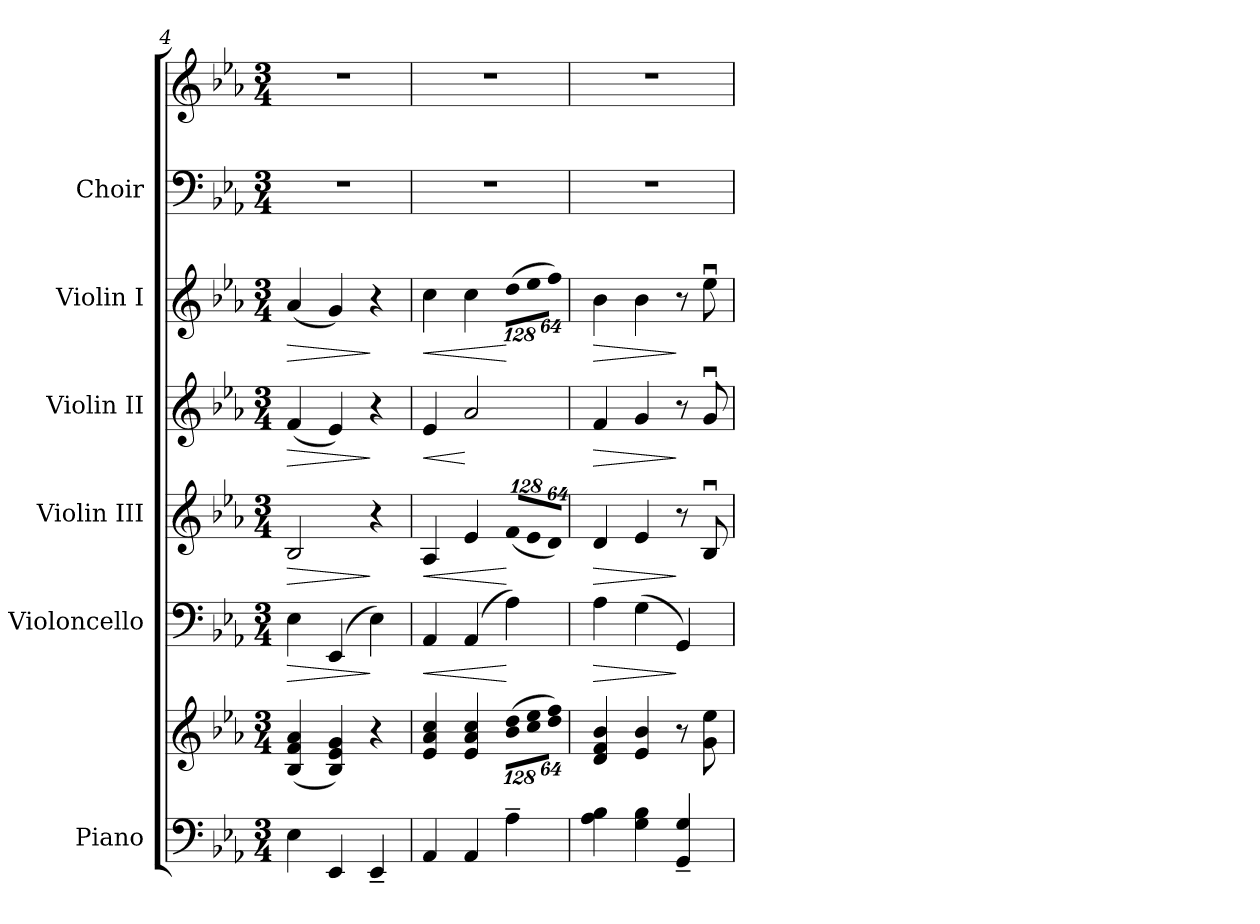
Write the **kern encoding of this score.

**kern	**kern	**kern	**dynam	**kern	**dynam	**kern	**dynam	**kern	**dynam	**kern	**kern
*part6	*part6	*part5	*part5	*part4	*part4	*part3	*part3	*part2	*part2	*part1	*part1
*staff8	*staff7	*staff6	*staff6	*staff5	*staff5	*staff4	*staff4	*staff3	*staff3	*staff2	*staff1
*I"Piano	*	*I"Violoncello	*	*I"Violin III	*	*I"Violin II	*	*I"Violin I	*	*I"Choir	*
*I'Pno.	*	*I'Vc.	*	*I'Vln. II	*	*I'Vln. II	*	*I'Vln. I	*	*I'Choir	*
*clefF4	*clefG2	*clefF4	*	*clefG2	*	*clefG2	*	*clefG2	*	*clefF4	*clefG2
*k[b-e-a-]	*k[b-e-a-]	*k[b-e-a-]	*	*k[b-e-a-]	*	*k[b-e-a-]	*	*k[b-e-a-]	*	*k[b-e-a-]	*k[b-e-a-]
*E-:	*E-:	*E-:	*	*E-:	*	*E-:	*	*E-:	*	*E-:	*E-:
*M3/4	*M3/4	*M3/4	*	*M3/4	*	*M3/4	*	*M3/4	*	*M3/4	*M3/4
=4	=4	=4	=4	=4	=4	=4	=4	=4	=4	=4	=4
!	!	!	!LO:HP:b	!	!LO:HP:b	!	!LO:HP:b	!	!LO:HP:b	!LO:N:vis=1	!LO:N:vis=1
4E-i\	(4B-i/ 4fi 4a-i	4E-i\	>	2B-i/	>	(4fi/	>	(4a-i/	>	2.r	2.r
4EE-i/	4B-i/ 4e-i 4gi)	(4EE-i/	.	.	.	4e-i/)	.	4gi/)	.	.	.
4EE-~i/	4r	4E-i\)	]	4r	]	4r	]	4r	]	.	.
=5	=5	=5	=5	=5	=5	=5	=5	=5	=5	=5	=5
!	!	!	!LO:HP:b	!	!LO:HP:b	!	!LO:HP:b	!	!LO:HP:b	!LO:N:vis=1	!LO:N:vis=1
4AA-i/	4e-i/ 4a-i 4cci	4AA-i/	<	4A-i/	<	4e-i/	<	4cci\	<	2.r	2.r
4AA-i/	4e-i/ 4a-i 4cci	(4AA-i/	.	4e-i/	.	2a-i/	[	4cci\	.	.	.
*	*Xbrackettup	*	*	*	*	*	*	*	*	*	*
!	!LO:N:vis=8	!	!	!	!	!	!	!	!	!	!
*	*	*	*	*Xbrackettup	*	*	*	*	*	*	*
!	!	!	!	!LO:N:vis=8	!	!	!	!	!	!	!
*	*	*	*	*	*	*	*	*Xbrackettup	*	*	*
!	!	!	!	!	!	!	!	!LO:N:vis=8	!	!	!
4A-~i\	(1024%85b-i\ 1024%85ddiL	4A-i\)	[	(1024%85fi/L	[	.	.	(1024%85ddi\L	[	.	.
!	!LO:N:vis=8	!	!	!LO:N:vis=8	!	!	!	!LO:N:vis=8	!	!	!
.	1024%85cci\ 1024%85ee-i	.	.	1024%85e-i/	.	.	.	1024%85ee-i\	.	.	.
!	!LO:N:vis=8	!	!	!LO:N:vis=8	!	!	!	!LO:N:vis=8	!	!	!
.	512%43ddi\ 512%43ffiJ)	.	.	512%43di/J)	.	.	.	512%43ffi\J)	.	.	.
=6	=6	=6	=6	=6	=6	=6	=6	=6	=6	=6	=6
!	!	!	!LO:HP:b	!	!LO:HP:b	!	!LO:HP:b	!	!LO:HP:b	!LO:N:vis=1	!LO:N:vis=1
4A-i\ 4B-i	4di/ 4fi 4b-i	4A-i\	>	4di/	>	4fi/	>	4b-i\	>	2.r	2.r
4Gi\ 4B-i	4e-i/ 4b-i	(4Gi\	.	4e-i/	.	4gi/	.	4b-i\	.	.	.
4GGi/~ 4Gi~	8r	4GGi/)	]	8r	]	8r	]	8r	]	.	.
.	8gi\ 8ee-i	.	.	8B-ui/	.	8gui/	.	8ee-ui\	.	.	.
=	=	=	=	=	=	=	=	=	=	=	=
*-	*-	*-	*-	*-	*-	*-	*-	*-	*-	*-	*-
